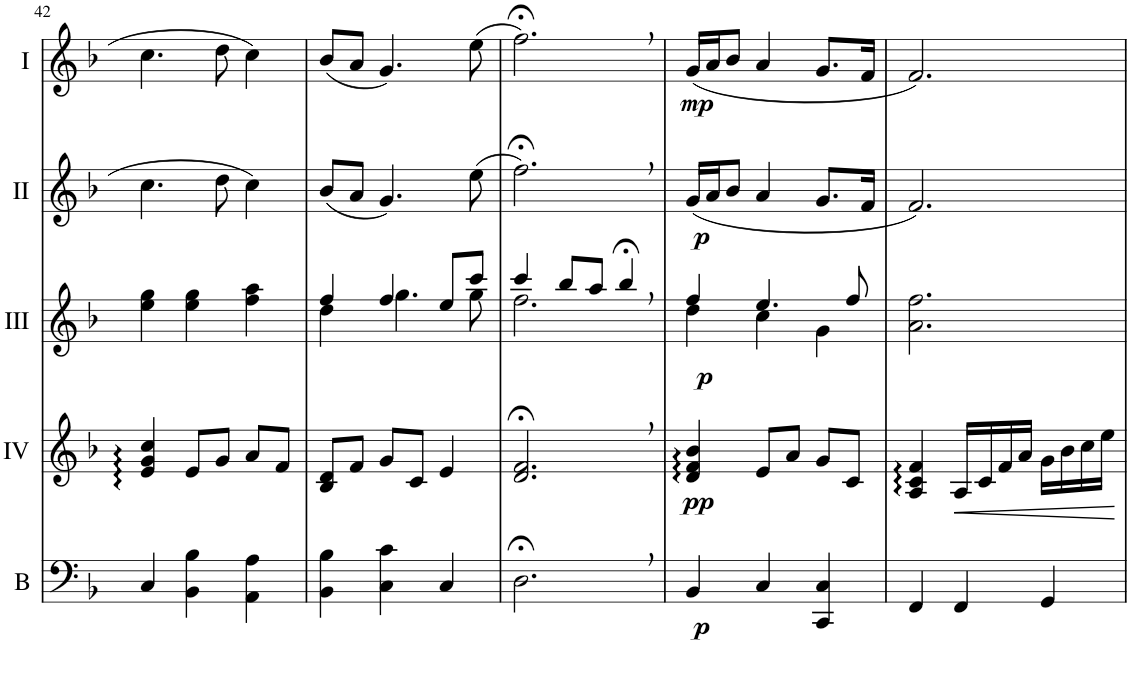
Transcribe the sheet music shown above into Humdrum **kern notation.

**kern	**dynam	**kern	**dynam	**kern	**dynam	**kern	**dynam	**kern	**dynam
*part5	*part5	*part4	*part4	*part3	*part3	*part2	*part2	*part1	*part1
*staff5	*staff5	*staff4	*staff4	*staff3	*staff3	*staff2	*staff2	*staff1	*staff1
*I"Bass	*	*I"Acc. 4	*	*I"Acc. 3	*	*I"Acc. 2	*	*I"Acc. 1	*
*I'B	*	*	*	*	*	*	*	*	*
!!LO:PB:g=z
*clefF4	*	*clefG2	*	*clefG2	*	*clefG2	*	*clefG2	*
*Trd7c12	*	*	*	*Trd7c12	*	*	*	*	*
*k[b-]	*	*k[b-]	*	*k[b-]	*	*k[b-]	*	*k[b-]	*
*M3/4	*	*M3/4	*	*M3/4	*	*M3/4	*	*M3/4	*
=42	=42	=42	=42	=42	=42	=42	=42	=42	=42
4C/	.	4e/ 4g/ 4cc/	.	4ee\ 4gg\	.	4.cc\	.	4.cc\	.
4BB-\ 4B-\	.	8e/L	.	4ee\ 4gg\	.	.	.	.	.
.	.	8g/J	.	.	.	8dd\	.	8dd\	.
4AA\ 4A\	.	8a/L	.	4ff\ 4aa\	.	4cc\	.	4cc\	.
.	.	8f/J	.	.	.	.	.	.	.
=43	=43	=43	=43	=43	=43	=43	=43	=43	=43
*	*	*	*	*^	*	*	*	*	*
4BB-\ 4B-\	.	8B-/ 8d/L	.	4ff/	4dd\	.	(8b-/L	.	(8b-/L	.
.	.	8f/J	.	.	.	.	8a/J	.	8a/J	.
4C\ 4c\	.	8g/L	.	4ff/	4.gg\	.	4.g/)	.	4.g/)	.
.	.	8c/J	.	.	.	.	.	.	.	.
4C/	.	4e/	.	8ee/L	.	.	.	.	.	.
.	.	.	.	8ccc/J	8gg\	.	(8ee\	.	(8ee\	.
=44	=44	=44	=44	=44	=44	=44	=44	=44	=44	=44
2.D;<,\	.	2.d/;<, 2.f/;<,	.	4ccc/	2.ff\	.	2.ff;<,\)	.	2.ff;<,\)	.
.	.	.	.	8bb-/L	.	.	.	.	.	.
.	.	.	.	8aa/J	.	.	.	.	.	.
.	.	.	.	4bb-;<,/	.	.	.	.	.	.
=45	=45	=45	=45	=45	=45	=45	=45	=45	=45	=45
!	!LO:DY:b	!	!LO:DY:b	!	!	!LO:DY:b	!	!LO:DY:b	!	!LO:DY:b
4BB-/	p	4d/ 4f/ 4b-/	pp	4ff/	4dd\	p	(16g/LL	p	(16g/LL	mp
.	.	.	.	.	.	.	16a/J	.	16a/J	.
.	.	.	.	.	.	.	8b-/J	.	8b-/J	.
4C/	.	8e/L	.	4.ee/	4cc\	.	4a/	.	4a/	.
.	.	8a/J	.	.	.	.	.	.	.	.
4CC/ 4C/	.	8g/L	.	.	4g\	.	8.g/L	.	8.g/L	.
.	.	8c/J	.	8ff/	.	.	.	.	.	.
.	.	.	.	.	.	.	16f/Jk	.	16f/Jk	.
*	*	*	*	*v	*v	*	*	*	*	*
=46	=46	=46	=46	=46	=46	=46	=46	=46	=46
4FF/	.	4A/ 4c/ 4f/	.	2.a\ 2.ff\	.	2.f/)	.	2.f/)	.
!	!	!	!LO:HP:b	!	!	!	!	!	!
4FF/	.	16A/LL	<	.	.	.	.	.	.
.	.	16c/	.	.	.	.	.	.	.
.	.	16f/	.	.	.	.	.	.	.
.	.	16a/JJ	.	.	.	.	.	.	.
4GG/	.	16g\LL	.	.	.	.	.	.	.
.	.	16b-\	.	.	.	.	.	.	.
.	.	16cc\	.	.	.	.	.	.	.
.	.	16ee\JJ	.	.	.	.	.	.	.
.	.	.	[	.	.	.	.	.	.
=	=	=	=	=	=	=	=	=	=
*-	*-	*-	*-	*-	*-	*-	*-	*-	*-
